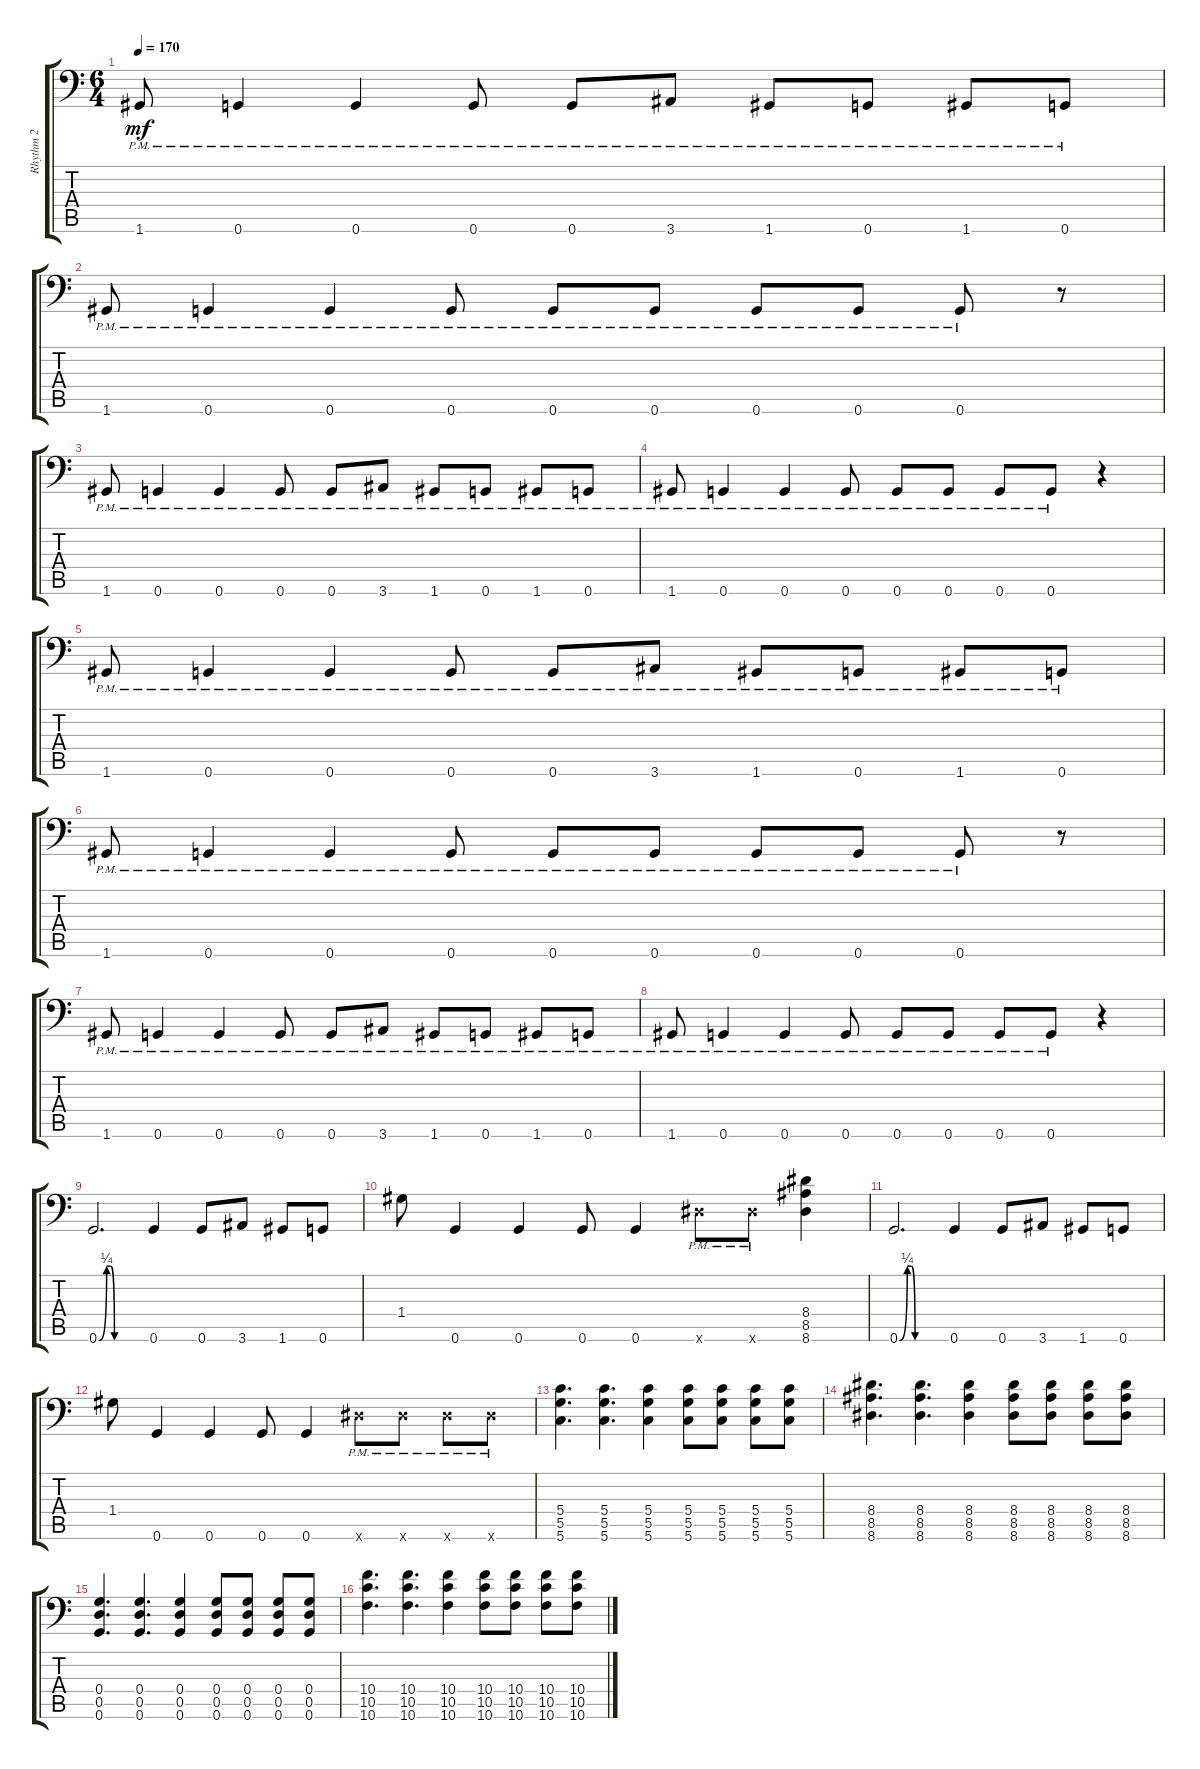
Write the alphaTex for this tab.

\track ("Rhythm 2" "Rhythm 2") {instrument distortionguitar}
\staff {score tabs}
\tuning (A3 E3 C3 G2 D2 G1) {hide}
\ts (6 4)
\tempo 170
\clef f4
\ks c
1.6{pm}.8{dy mf} 0.6{pm}.4 0.6{pm}.4 0.6{pm}.8 0.6{pm}.8 3.6{pm}.8 1.6{pm}.8 0.6{pm}.8 1.6{pm}.8 0.6{pm}.8 |
1.6{pm}.8 0.6{pm}.4 0.6{pm}.4 0.6{pm}.8 0.6{pm}.8 0.6{pm}.8 0.6{pm}.8 0.6{pm}.8 0.6{pm}.8 r.8 |
1.6{pm}.8 0.6{pm}.4 0.6{pm}.4 0.6{pm}.8 0.6{pm}.8 3.6{pm}.8 1.6{pm}.8 0.6{pm}.8 1.6{pm}.8 0.6{pm}.8 |
1.6{pm}.8 0.6{pm}.4 0.6{pm}.4 0.6{pm}.8 0.6{pm}.8 0.6{pm}.8 0.6{pm}.8 0.6{pm}.8 r.4 |
1.6{pm}.8 0.6{pm}.4 0.6{pm}.4 0.6{pm}.8 0.6{pm}.8 3.6{pm}.8 1.6{pm}.8 0.6{pm}.8 1.6{pm}.8 0.6{pm}.8 |
1.6{pm}.8 0.6{pm}.4 0.6{pm}.4 0.6{pm}.8 0.6{pm}.8 0.6{pm}.8 0.6{pm}.8 0.6{pm}.8 0.6{pm}.8 r.8 |
1.6{pm}.8 0.6{pm}.4 0.6{pm}.4 0.6{pm}.8 0.6{pm}.8 3.6{pm}.8 1.6{pm}.8 0.6{pm}.8 1.6{pm}.8 0.6{pm}.8 |
1.6{pm}.8 0.6{pm}.4 0.6{pm}.4 0.6{pm}.8 0.6{pm}.8 0.6{pm}.8 0.6{pm}.8 0.6{pm}.8 r.4 |
0.6{be (custom 0 0 10 1 15 1 20 0 60 0)}.2{d} 0.6.4 0.6.8 3.6.8 1.6.8 0.6.8 |
1.4.8 0.6.4 0.6.4 0.6.8 0.6.4 8.6{pm x}.8 8.6{pm x}.8 (8.4 8.5 8.6).4 |
0.6{be (custom 0 0 10 1 15 1 20 0 60 0)}.2{d} 0.6.4 0.6.8 3.6.8 1.6.8 0.6.8 |
1.4.8 0.6.4 0.6.4 0.6.8 0.6.4 8.6{pm x}.8 8.6{pm x}.8 8.6{pm x}.8 8.6{pm x}.8 |
(5.4 5.5 5.6).4{d} (5.4 5.5 5.6).4{d} (5.4 5.5 5.6).4 (5.4 5.5 5.6).8 (5.4 5.5 5.6).8 (5.4 5.5 5.6).8 (5.4 5.5 5.6).8 |
(8.4 8.5 8.6).4{d} (8.4 8.5 8.6).4{d} (8.4 8.5 8.6).4 (8.4 8.5 8.6).8 (8.4 8.5 8.6).8 (8.4 8.5 8.6).8 (8.4 8.5 8.6).8 |
(0.4 0.5 0.6).4{d} (0.4 0.5 0.6).4{d} (0.4 0.5 0.6).4 (0.4 0.5 0.6).8 (0.4 0.5 0.6).8 (0.4 0.5 0.6).8 (0.4 0.5 0.6).8 |
(10.4 10.5 10.6).4{d} (10.4 10.5 10.6).4{d} (10.4 10.5 10.6).4 (10.4 10.5 10.6).8 (10.4 10.5 10.6).8 (10.4 10.5 10.6).8 (10.4 10.5 10.6).8
